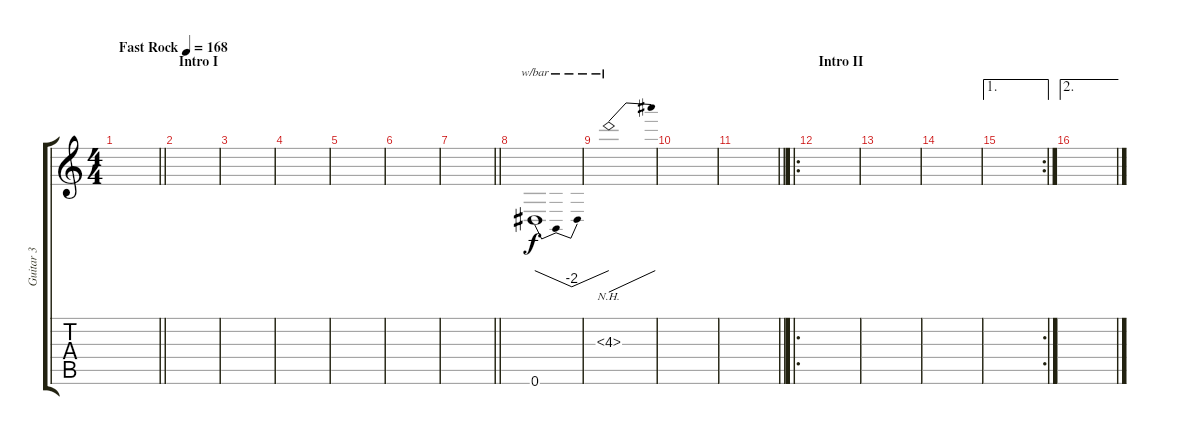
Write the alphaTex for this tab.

\track ("Guitar 3" "Guitar 3") {instrument distortionguitar}
\staff {score tabs}
\tuning (Eb4 Bb3 Gb3 Db3 Ab2 Eb2) {hide}
\ts (4 4)
\tempo (168 "Fast Rock")
\clef g2
\barLineRight lightlight
\ks c
|
\section ("" "Intro I")
|
|
|
|
|
\barLineRight lightlight
|
0.6.1{tbe (dip default 0 0 30 -8 60 0)} |
4.3{nh}.1{tbe (dive default 0 -16 60 0)} |
|
\barLineRight lightlight
|
\ro
\section ("" "Intro II")
|
|
|
\ae 1
\rc 2
|
\ae 2
